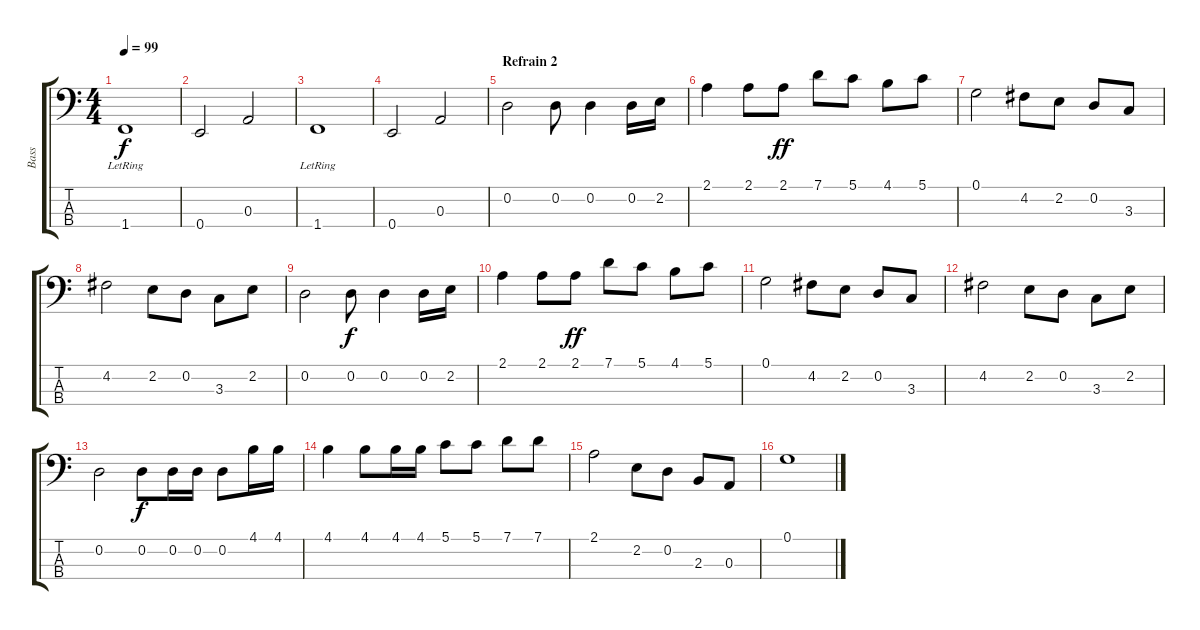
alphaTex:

\track ("Bass" "Bass") {instrument fretlessbass}
\staff {score tabs}
\tuning (G2 D2 A1 E1) {hide}
\ts (4 4)
\tempo 99
\clef f4
\ks c
1.4{lr}.1{dy f} |
0.4.2 0.3.2 |
1.4{lr}.1 |
0.4.2 0.3.2 |
\section ("" "Refrain 2")
0.2.2 0.2.8 0.2.4 0.2.16 2.2.16 |
2.1.4 2.1.8 2.1.8{dy ff} 7.1.8 5.1.8 4.1.8 5.1.8 |
0.1.2 4.2.8 2.2.8 0.2.8 3.3.8 |
4.2.2 2.2.8 0.2.8 3.3.8 2.2.8 |
0.2.2 0.2.8{dy f} 0.2.4 0.2.16 2.2.16 |
2.1.4 2.1.8 2.1.8{dy ff} 7.1.8 5.1.8 4.1.8 5.1.8 |
0.1.2 4.2.8 2.2.8 0.2.8 3.3.8 |
4.2.2 2.2.8 0.2.8 3.3.8 2.2.8 |
0.2.2 0.2.8{dy f} 0.2.16 0.2.16 0.2.8 4.1.16 4.1.16 |
4.1.4 4.1.8 4.1.16 4.1.16 5.1.8 5.1.8 7.1.8 7.1.8 |
2.1.2 2.2.8 0.2.8 2.3.8 0.3.8 |
0.1.1
